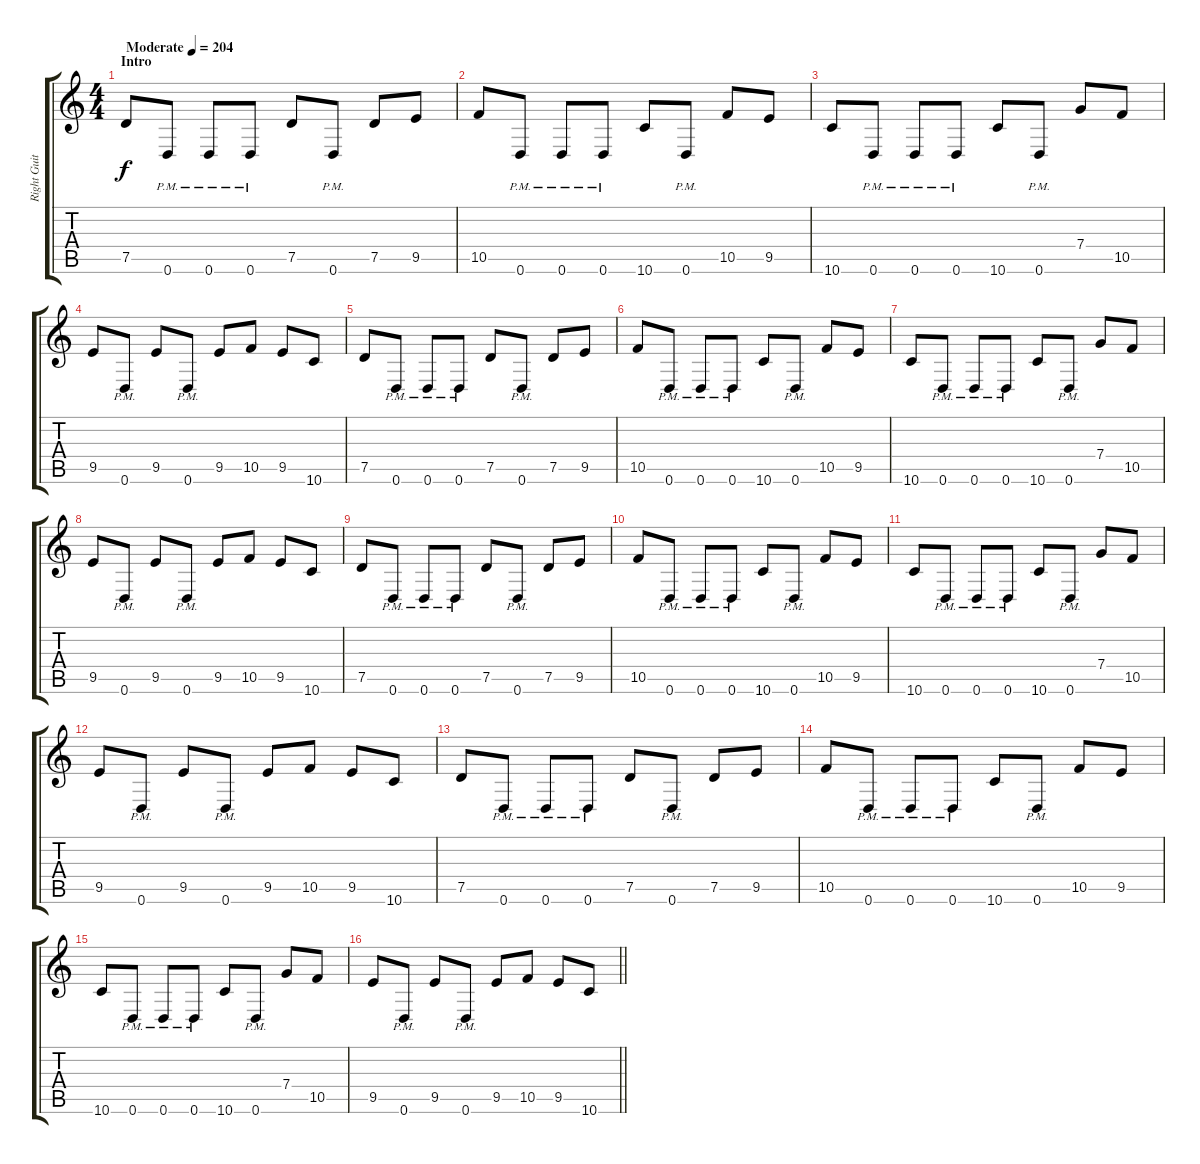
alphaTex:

\track ("Right Guitar" "Right Guit") {instrument distortionguitar}
\staff {score tabs}
\tuning (D4 A3 F3 C3 G2 D2) {hide}
\ts (4 4)
\section ("" "Intro")
\tempo (204 "Moderate")
\clef g2
\ks c
7.5.8{dy f instrument distortionguitar} 0.6{pm}.8 0.6{pm}.8 0.6{pm}.8 7.5.8 0.6{pm}.8 7.5.8 9.5.8 |
10.5.8 0.6{pm}.8 0.6{pm}.8 0.6{pm}.8 10.6.8 0.6{pm}.8 10.5.8 9.5.8 |
10.6.8 0.6{pm}.8 0.6{pm}.8 0.6{pm}.8 10.6.8 0.6{pm}.8 7.4.8 10.5.8 |
9.5.8 0.6{pm}.8 9.5.8 0.6{pm}.8 9.5.8 10.5.8 9.5.8 10.6.8 |
7.5.8 0.6{pm}.8 0.6{pm}.8 0.6{pm}.8 7.5.8 0.6{pm}.8 7.5.8 9.5.8 |
10.5.8 0.6{pm}.8 0.6{pm}.8 0.6{pm}.8 10.6.8 0.6{pm}.8 10.5.8 9.5.8 |
10.6.8 0.6{pm}.8 0.6{pm}.8 0.6{pm}.8 10.6.8 0.6{pm}.8 7.4.8 10.5.8 |
9.5.8 0.6{pm}.8 9.5.8 0.6{pm}.8 9.5.8 10.5.8 9.5.8 10.6.8 |
7.5.8 0.6{pm}.8 0.6{pm}.8 0.6{pm}.8 7.5.8 0.6{pm}.8 7.5.8 9.5.8 |
10.5.8 0.6{pm}.8 0.6{pm}.8 0.6{pm}.8 10.6.8 0.6{pm}.8 10.5.8 9.5.8 |
10.6.8 0.6{pm}.8 0.6{pm}.8 0.6{pm}.8 10.6.8 0.6{pm}.8 7.4.8 10.5.8 |
9.5.8 0.6{pm}.8 9.5.8 0.6{pm}.8 9.5.8 10.5.8 9.5.8 10.6.8 |
7.5.8 0.6{pm}.8 0.6{pm}.8 0.6{pm}.8 7.5.8 0.6{pm}.8 7.5.8 9.5.8 |
10.5.8 0.6{pm}.8 0.6{pm}.8 0.6{pm}.8 10.6.8 0.6{pm}.8 10.5.8 9.5.8 |
10.6.8 0.6{pm}.8 0.6{pm}.8 0.6{pm}.8 10.6.8 0.6{pm}.8 7.4.8 10.5.8 |
\barLineRight lightlight
9.5.8 0.6{pm}.8 9.5.8 0.6{pm}.8 9.5.8 10.5.8 9.5.8 10.6.8
